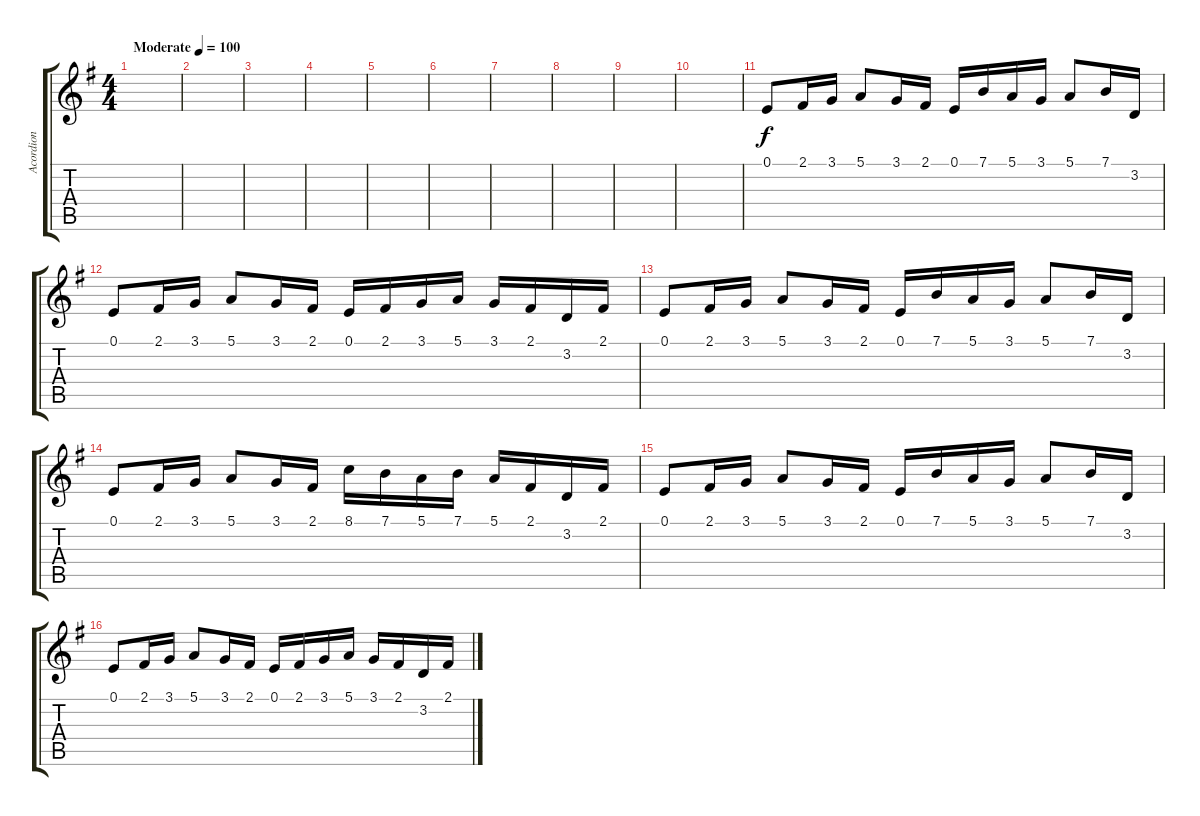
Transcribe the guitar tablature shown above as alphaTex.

\track ("Acordion" "Acordion") {instrument accordion}
\staff {score tabs}
\tuning (E4 B3 G3 D3 A2 E2) {hide}
\ts (4 4)
\tempo (100 "Moderate")
\clef g2
\ks g
|
|
|
|
|
|
|
|
|
|
0.1.8 2.1.16 3.1.16 5.1.8 3.1.16 2.1.16 0.1.16 7.1.16 5.1.16 3.1.16 5.1.8 7.1.16 3.2.16 |
0.1.8 2.1.16 3.1.16 5.1.8 3.1.16 2.1.16 0.1.16 2.1.16 3.1.16 5.1.16 3.1.16 2.1.16 3.2.16 2.1.16 |
0.1.8 2.1.16 3.1.16 5.1.8 3.1.16 2.1.16 0.1.16 7.1.16 5.1.16 3.1.16 5.1.8 7.1.16 3.2.16 |
0.1.8 2.1.16 3.1.16 5.1.8 3.1.16 2.1.16 8.1.16 7.1.16 5.1.16 7.1.16 5.1.16 2.1.16 3.2.16 2.1.16 |
0.1.8 2.1.16 3.1.16 5.1.8 3.1.16 2.1.16 0.1.16 7.1.16 5.1.16 3.1.16 5.1.8 7.1.16 3.2.16 |
0.1.8 2.1.16 3.1.16 5.1.8 3.1.16 2.1.16 0.1.16 2.1.16 3.1.16 5.1.16 3.1.16 2.1.16 3.2.16 2.1.16
